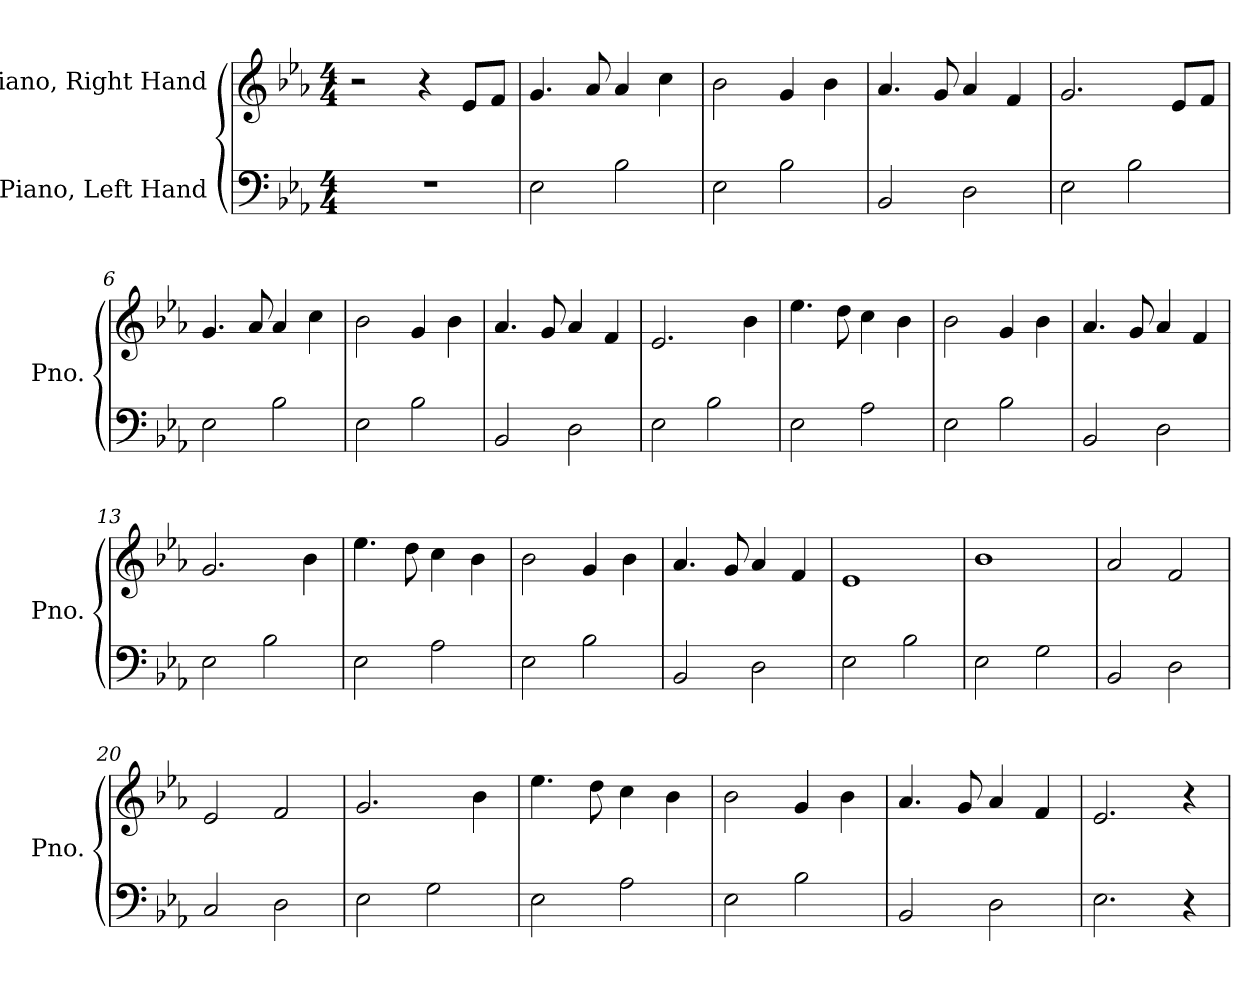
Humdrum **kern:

**kern	**kern
*part2	*part1
*staff2	*staff1
*I"Piano, Left Hand	*I"Piano, Right Hand
*I'Pno.	*I'Pno.
*clefF4	*clefG2
*k[b-e-a-]	*k[b-e-a-]
*M4/4	*M4/4
*MM120	*MM120
=1	=1
1r	2r
.	4r
.	8e-/L
.	8f/J
=2	=2
2E-\	4.g/
.	8a-/
2B-\	4a-/
.	4cc\
=3	=3
2E-\	2b-\
2B-\	4g/
.	4b-\
=4	=4
2BB-/	4.a-/
.	8g/
2D\	4a-/
.	4f/
=5	=5
2E-\	2.g/
2B-\	.
.	8e-/L
.	8f/J
=6	=6
2E-\	4.g/
.	8a-/
2B-\	4a-/
.	4cc\
!!LO:LB:g=z
=7	=7
2E-\	2b-\
2B-\	4g/
.	4b-\
=8	=8
2BB-/	4.a-/
.	8g/
2D\	4a-/
.	4f/
=9	=9
2E-\	2.e-/
2B-\	.
.	4b-\
=10	=10
2E-\	4.ee-\
.	8dd\
2A-\	4cc\
.	4b-\
=11	=11
2E-\	2b-\
2B-\	4g/
.	4b-\
=12	=12
2BB-/	4.a-/
.	8g/
2D\	4a-/
.	4f/
=13	=13
2E-\	2.g/
2B-\	.
.	4b-\
=14	=14
2E-\	4.ee-\
.	8dd\
2A-\	4cc\
.	4b-\
!!LO:LB:g=z
=15	=15
2E-\	2b-\
2B-\	4g/
.	4b-\
=16	=16
2BB-/	4.a-/
.	8g/
2D\	4a-/
.	4f/
=17	=17
2E-\	1e-
2B-\	.
=18	=18
2E-\	1b-
2G\	.
=19	=19
2BB-/	2a-/
2D\	2f/
=20	=20
2C/	2e-/
2D\	2f/
=21	=21
2E-\	2.g/
2G\	.
.	4b-\
=22	=22
2E-\	4.ee-\
.	8dd\
2A-\	4cc\
.	4b-\
=23	=23
2E-\	2b-\
2B-\	4g/
.	4b-\
!!LO:LB:g=z
=24	=24
2BB-/	4.a-/
.	8g/
2D\	4a-/
.	4f/
=25	=25
2.E-\	2.e-/
4r	4r
=	=
*-	*-
